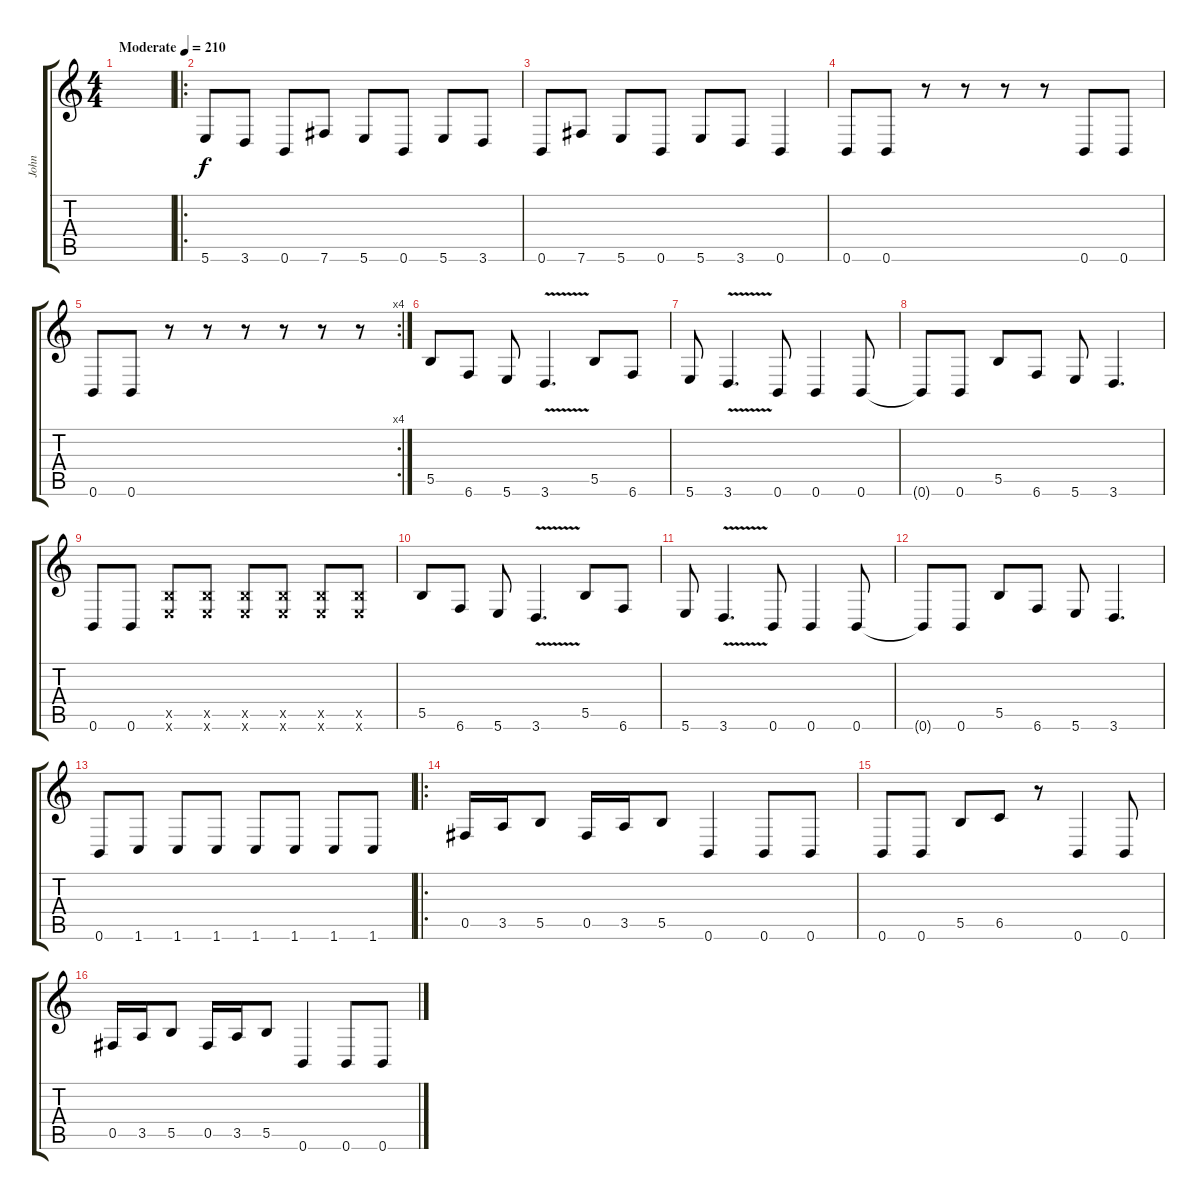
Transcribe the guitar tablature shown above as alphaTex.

\track ("John" "John") {instrument distortionguitar}
\staff {score tabs}
\tuning (Db4 Ab3 E3 B2 Gb2 B1) {hide}
\ts (4 4)
\tempo (210 "Moderate")
\clef g2
\ks c
|
\ro
5.6.8 3.6.8 0.6.8 7.6.8 5.6.8 0.6.8 5.6.8 3.6.8 |
0.6.8 7.6.8 5.6.8 0.6.8 5.6.8 3.6.8 0.6.4 |
0.6.8 0.6.8 r.8 r.8 r.8 r.8 0.6.8 0.6.8 |
\rc 4
0.6.8 0.6.8 r.8 r.8 r.8 r.8 r.8 r.8 |
5.5.8 6.6.8 5.6.8 3.6{v}.4{d} 5.5.8 6.6.8 |
5.6.8 3.6{v}.4{d} 0.6.8 0.6.4 0.6.8 |
0.6{t}.8 0.6.8 5.5.8 6.6.8 5.6.8 3.6.4{d} |
0.6.8 0.6.8 (5.5{x} 5.6{x}).8 (5.5{x} 5.6{x}).8 (5.5{x} 5.6{x}).8 (5.5{x} 5.6{x}).8 (5.5{x} 5.6{x}).8 (5.5{x} 5.6{x}).8 |
5.5.8 6.6.8 5.6.8 3.6{v}.4{d} 5.5.8 6.6.8 |
5.6.8 3.6{v}.4{d} 0.6.8 0.6.4 0.6.8 |
0.6{t}.8 0.6.8 5.5.8 6.6.8 5.6.8 3.6.4{d} |
0.6.8 1.6.8 1.6.8 1.6.8 1.6.8 1.6.8 1.6.8 1.6.8 |
\ro
0.5.16 3.5.16 5.5.8 0.5.16 3.5.16 5.5.8 0.6.4 0.6.8 0.6.8 |
0.6.8 0.6.8 5.5.8 6.5.8 r.8 0.6.4 0.6.8 |
0.5.16 3.5.16 5.5.8 0.5.16 3.5.16 5.5.8 0.6.4 0.6.8 0.6.8
